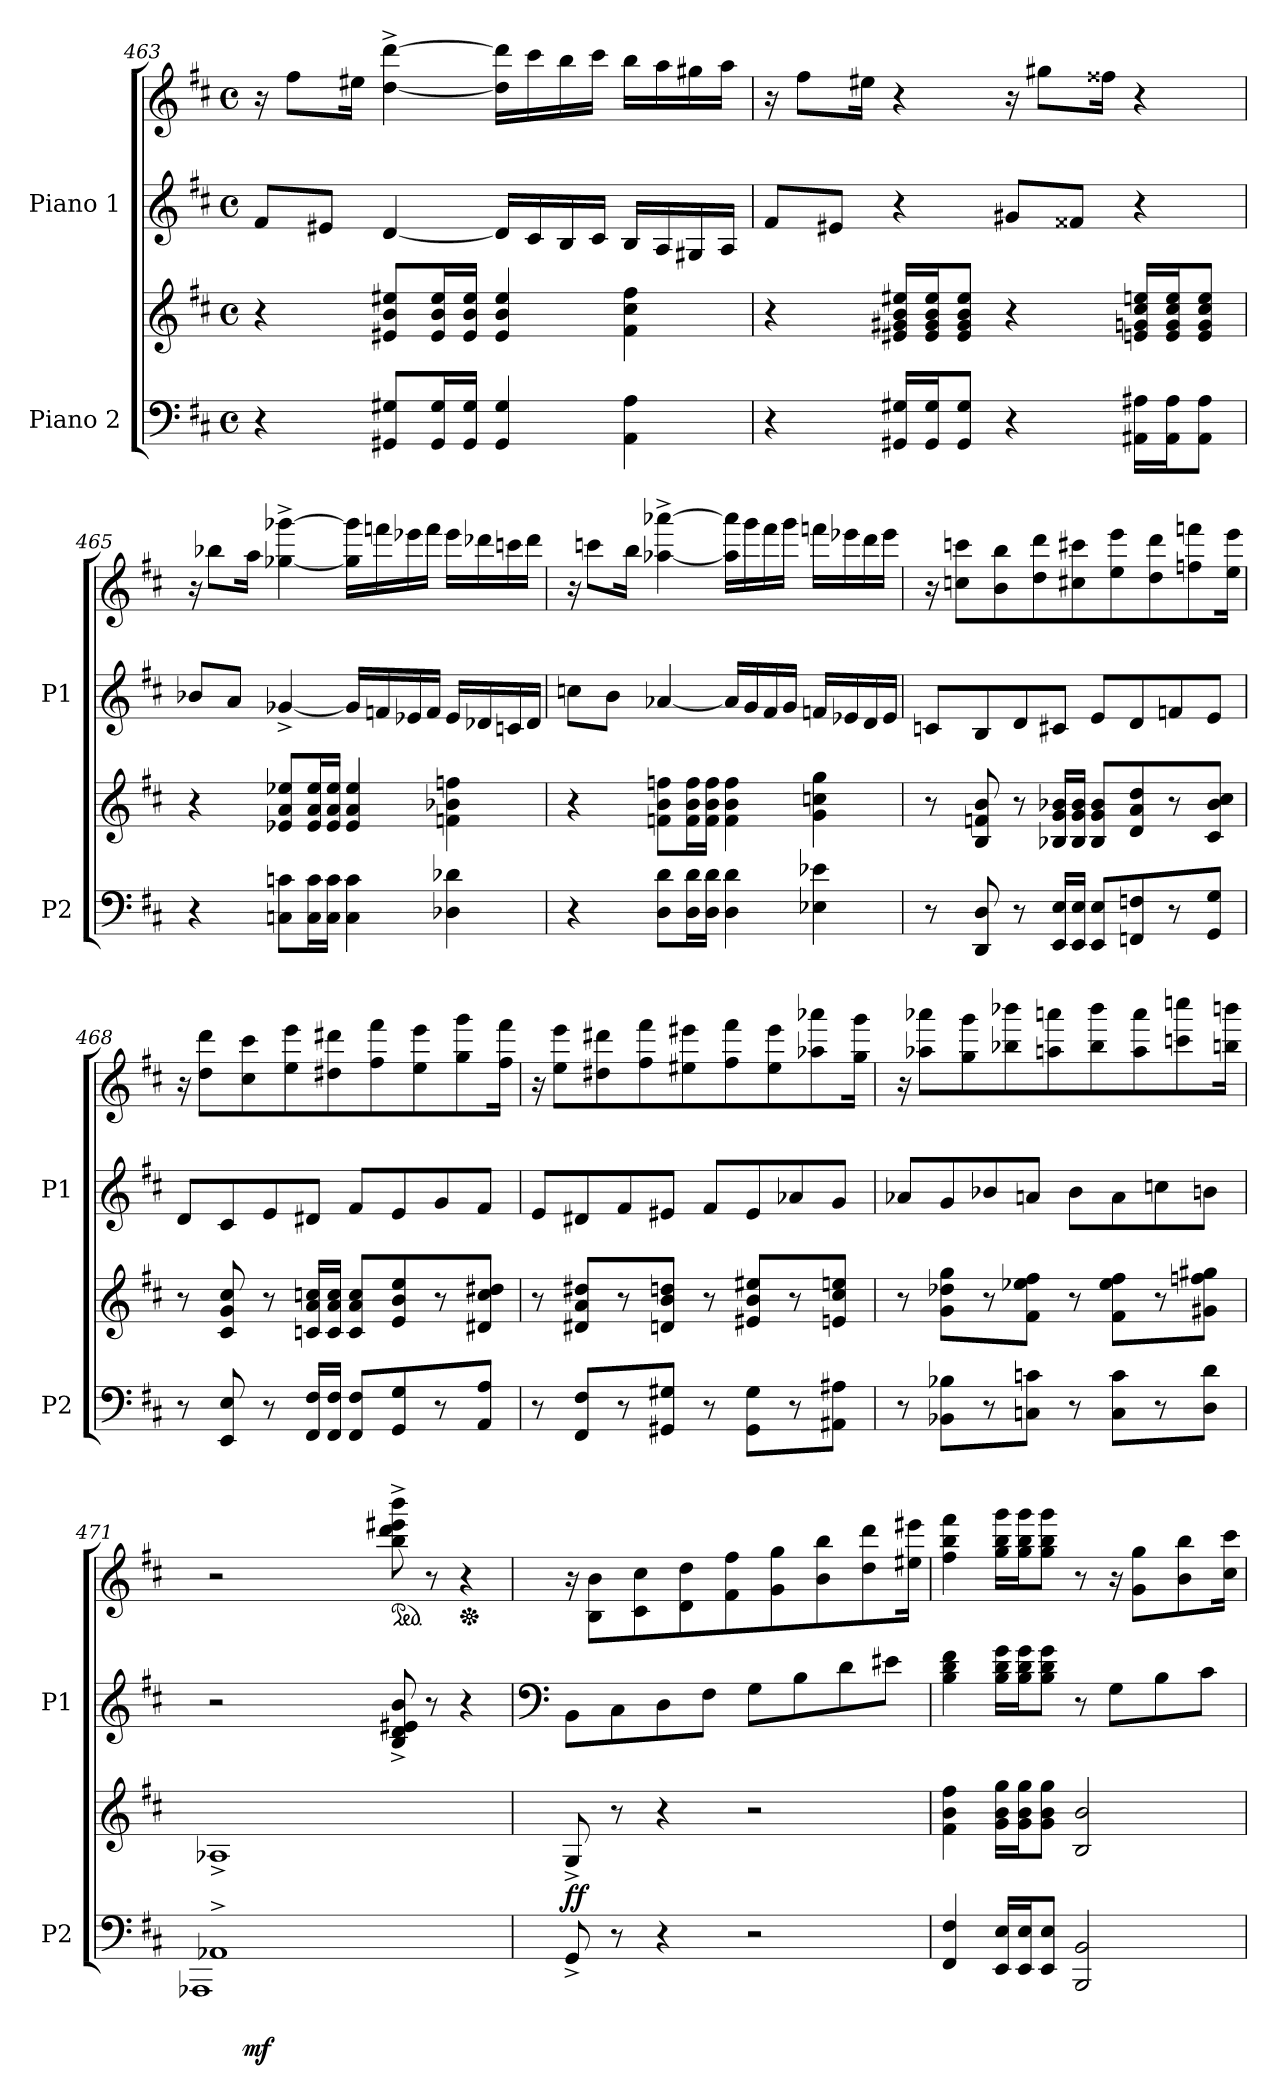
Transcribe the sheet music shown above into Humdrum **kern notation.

**kern	**kern	**dynam	**kern	**kern
*part2	*part2	*part2	*part1	*part1
*staff4	*staff3	*staff3/4	*staff2	*staff1
*I"Piano 2	*	*	*I"Piano 1	*
*I'P2	*	*	*I'P1	*
*clefF4	*clefG2	*	*clefG2	*clefG2
*k[f#c#]	*k[f#c#]	*	*k[f#c#]	*k[f#c#]
*M4/4	*M4/4	*	*M4/4	*M4/4
*met(c)	*met(c)	*	*met(c)	*met(c)
=463	=463	=463	=463	=463
4r	4r	.	8f#/L	16r
.	.	.	.	8ff#\L
.	.	.	8e#X/J	.
.	.	.	.	16ee#X\Jk
8GG#X/ 8G#X/L	8e#X/ 8b/ 8ee#X/L	.	[4d/	[4dd\^ [4ddd\^
16GG#/ 16G#/L	16e#/ 16b/ 16ee#/L	.	.	.
16GG#/ 16G#/JJ	16e#/ 16b/ 16ee#/JJ	.	.	.
4GG#/ 4G#/	4e#/ 4b/ 4ee#/	.	16d/LL]	16dd\] 16ddd\]LL
.	.	.	16c#/	16ccc#\
.	.	.	16B/	16bb\
.	.	.	16c#/JJ	16ccc#\JJ
4AA\ 4A\	4f#\ 4cc#\ 4ff#\	.	16B/LL	16bb\LL
.	.	.	16A/	16aa\
.	.	.	16G#X/	16gg#X\
.	.	.	16A/JJ	16aa\JJ
=464	=464	=464	=464	=464
4r	4r	.	8f#/L	16r
.	.	.	.	8ff#\L
.	.	.	8e#X/J	.
.	.	.	.	16ee#X\Jk
16GG#X/ 16G#X/LL	16e#X/ 16g#X/ 16b/ 16ee#X/LL	.	4r	4r
16GG#/ 16G#/J	16e#/ 16g#/ 16b/ 16ee#/J	.	.	.
8GG#/ 8G#/J	8e#/ 8g#/ 8b/ 8ee#/J	.	.	.
4r	4r	.	8g#X/L	16r
.	.	.	.	8gg#X\L
.	.	.	8f##X/J	.
.	.	.	.	16ff##X\Jk
16AA#X\ 16A#X\LL	16en/ 16gn/ 16cc#/ 16een/LL	.	4r	4r
16AA#\ 16A#\J	16e/ 16g/ 16cc#/ 16ee/J	.	.	.
8AA#\ 8A#\J	8e/ 8g/ 8cc#/ 8ee/J	.	.	.
!!LO:PB:g=z
=465	=465	=465	=465	=465
4r	4r	.	8b-X/L	16r
.	.	.	.	8bb-X\L
.	.	.	8a/J	.
.	.	.	.	16aa\Jk
8Cn\ 8cn\L	8e-X/ 8a/ 8ee-X/L	.	[4g-X^/	[4gg-X\^ [4ggg-X\^
16C\ 16c\L	16e-/ 16a/ 16ee-/L	.	.	.
16C\ 16c\JJ	16e-/ 16a/ 16ee-/JJ	.	.	.
4C\ 4c\	4e-/ 4a/ 4ee-/	.	16g-/LL]	16gg-\] 16ggg-\]LL
.	.	.	16fn/	16fffn\
.	.	.	16e-X/	16eee-X\
.	.	.	16f/JJ	16fff\JJ
4D-X\ 4d-X\	4fn\ 4b-X\ 4ffn\	.	16e-/LL	16eee-\LL
.	.	.	16d-X/	16ddd-X\
.	.	.	16cn/	16cccn\
.	.	.	16d-/JJ	16ddd-\JJ
=466	=466	=466	=466	=466
4r	4r	.	8ccn\L	16r
.	.	.	.	8cccn\L
.	.	.	8b\J	.
.	.	.	.	16bb\Jk
8D\ 8d\L	8fn\ 8b\ 8ffn\L	.	[4a-X/	[4aa-X\^ [4aaa-X\^
16D\ 16d\L	16f\ 16b\ 16ff\L	.	.	.
16D\ 16d\JJ	16f\ 16b\ 16ff\JJ	.	.	.
4D\ 4d\	4f\ 4b\ 4ff\	.	16a-/LL]	16aa-\] 16aaa-\]LL
.	.	.	16g/	16ggg\
.	.	.	16f#/	16fff#\
.	.	.	16g/JJ	16ggg\JJ
4E-X\ 4e-X\	4g\ 4ccn\ 4gg\	.	16fn/LL	16fffn\LL
.	.	.	16e-X/	16eee-X\
.	.	.	16d/	16ddd\
.	.	.	16e-/JJ	16eee-\JJ
!!LO:LB:g=z
=467	=467	=467	=467	=467
8r	8r	.	8cn/L	16r
.	.	.	.	8ccn\ 8cccn\L
8DD/ 8D/	8B/ 8fn/ 8b/	.	8B/	.
.	.	.	.	8b\ 8bb\
8r	8r	.	8d/	.
.	.	.	.	8dd\ 8ddd\
16EE/ 16E/LL	16B-X/ 16g/ 16b-X/LL	.	8c#X/J	.
16EE/ 16E/JJ	16B-/ 16g/ 16b-/JJ	.	.	8cc#X\ 8ccc#X\
8EE/ 8E/L	8B-/ 8g/ 8b-/L	.	8e/L	.
.	.	.	.	8ee\ 8eee\
8FFn/ 8Fn/	8d/ 8a/ 8dd/	.	8d/	.
.	.	.	.	8dd\ 8ddd\
8r	8r	.	8fn/	.
.	.	.	.	8ffn\ 8fffn\
8GG/ 8G/J	8c#/ 8b-/ 8cc#/J	.	8e/J	.
.	.	.	.	16ee\ 16eee\Jk
=468	=468	=468	=468	=468
8r	8r	.	8d/L	16r
.	.	.	.	8dd\ 8ddd\L
8EE/ 8E/	8c#/ 8g/ 8cc#/	.	8c#/	.
.	.	.	.	8cc#\ 8ccc#\
8r	8r	.	8e/	.
.	.	.	.	8ee\ 8eee\
16FF#/ 16F#/LL	16cn/ 16a/ 16ccn/LL	.	8d#X/J	.
16FF#/ 16F#/JJ	16c/ 16a/ 16cc/JJ	.	.	8dd#X\ 8ddd#X\
8FF#/ 8F#/L	8c/ 8a/ 8cc/L	.	8f#/L	.
.	.	.	.	8ff#\ 8fff#\
8GG/ 8G/	8e/ 8b/ 8ee/	.	8e/	.
.	.	.	.	8ee\ 8eee\
8r	8r	.	8g/	.
.	.	.	.	8gg\ 8ggg\
8AA/ 8A/J	8d#X/ 8cc/ 8dd#X/J	.	8f#/J	.
.	.	.	.	16ff#\ 16fff#\Jk
=469	=469	=469	=469	=469
8r	8r	.	8e/L	16r
.	.	.	.	8ee\ 8eee\L
8FF#/ 8F#/L	8d#X/ 8a/ 8dd#X/L	.	8d#X/	.
.	.	.	.	8dd#X\ 8ddd#X\
8r	8r	.	8f#/	.
.	.	.	.	8ff#\ 8fff#\
8GG#X/ 8G#X/J	8dn/ 8b/ 8ddn/J	.	8e#X/J	.
.	.	.	.	8ee#X\ 8eee#X\
8r	8r	.	8f#/L	.
.	.	.	.	8ff#\ 8fff#\
8GG#\ 8G#\L	8e#X/ 8b/ 8ee#X/L	.	8e#/	.
.	.	.	.	8ee#\ 8eee#\
8r	8r	.	8a-X/	.
.	.	.	.	8aa-X\ 8aaa-X\
8AA#X\ 8A#X\J	8en/ 8cc#/ 8een/J	.	8g/J	.
.	.	.	.	16gg\ 16ggg\Jk
!!LO:LB:g=z
=470	=470	=470	=470	=470
8r	8r	.	8a-X/L	16r
.	.	.	.	8aa-X\ 8aaa-X\L
8BB-X\ 8B-X\L	8g\ 8dd-X\ 8gg\L	.	8g/	.
.	.	.	.	8gg\ 8ggg\
8r	8r	.	8b-X/	.
.	.	.	.	8bb-X\ 8bbb-X\
8Cn\ 8cn\J	8f#\ 8ee-X\ 8ff#\J	.	8an/J	.
.	.	.	.	8aan\ 8aaan\
8r	8r	.	8b-\L	.
.	.	.	.	8bb-\ 8bbb-\
8C\ 8c\L	8f#\ 8ee-\ 8ff#\L	.	8a\	.
.	.	.	.	8aa\ 8aaa\
8r	8r	.	8ccn\	.
.	.	.	.	8cccn\ 8ccccn\
8D\ 8d\J	8g#X\ 8ffn\ 8gg#X\J	.	8bn\J	.
.	.	.	.	16bbn\ 16bbbn\Jk
=471	=471	=471	=471	=471
*^	*	*	*	*
*	*^	*	*	*	*
[8AAA-X^\Lyy	1AAA-	1AA-X^	1A-X^	.	2r	2r
!	!	!	!	!LO:DY:b=2	!	!
32AAA-\LLyy]	.	.	.	mf	.	.
32BBB\yy	.	.	.	.	.	.
32AAA-\yy	.	.	.	.	.	.
32BBB\JJJyy	.	.	.	.	.	.
12.AAA-\yy	.	.	.	.	.	.
12.BBB\yy	.	.	.	.	.	.
*	*	*	*	*	*	*ped
6.AAA-\yy	.	.	.	.	8B/^ 8d/^ 8e#X/^ 8b/^	8bb\^ 8ddd\^ 8eee#X\^ 8bbb\^
.	.	.	.	.	8r	8r
*	*	*	*	*	*	*Xped
6.BBB\yy	.	.	.	.	4r	4r
*v	*v	*v	*	*	*	*
=472	=472	=472	=472	=472
*	*	*	*clefF4	*
!	!	!LO:DY:b	!	!
8GG^/	8G^/	ff	8BB\L	16r
.	.	.	.	8B\ 8b\L
8r	8r	.	8C#\	.
.	.	.	.	8c#\ 8cc#\
4r	4r	.	8D\	.
.	.	.	.	8d\ 8dd\
.	.	.	8F#\J	.
.	.	.	.	8f#\ 8ff#\
2r	2r	.	8G\L	.
.	.	.	.	8g\ 8gg\
.	.	.	8B\	.
.	.	.	.	8b\ 8bb\
.	.	.	8d\	.
.	.	.	.	8dd\ 8ddd\
.	.	.	8e#X\J	.
.	.	.	.	16ee#X\ 16eee#X\Jk
!!LO:PB:g=z
=473	=473	=473	=473	=473
4FF#/ 4F#/	4f#\ 4b\ 4ff#\	.	4B\ 4d\ 4f#\	4ff#\ 4bb\ 4fff#\
16EE/ 16E/LL	16g\ 16b\ 16gg\LL	.	16B\ 16d\ 16g\LL	16gg\ 16bb\ 16ggg\LL
16EE/ 16E/J	16g\ 16b\ 16gg\J	.	16B\ 16d\ 16g\J	16gg\ 16bb\ 16ggg\J
8EE/ 8E/J	8g\ 8b\ 8gg\J	.	8B\ 8d\ 8g\J	8gg\ 8bb\ 8ggg\J
2BBB/ 2BB/	2B/ 2b/	.	8r	8r
.	.	.	8G\L	16r
.	.	.	.	8g\ 8gg\L
.	.	.	8B\	.
.	.	.	.	8b\ 8bb\
.	.	.	8c#\J	.
.	.	.	.	16cc#\ 16ccc#\Jk
=	=	=	=	=
*-	*-	*-	*-	*-
